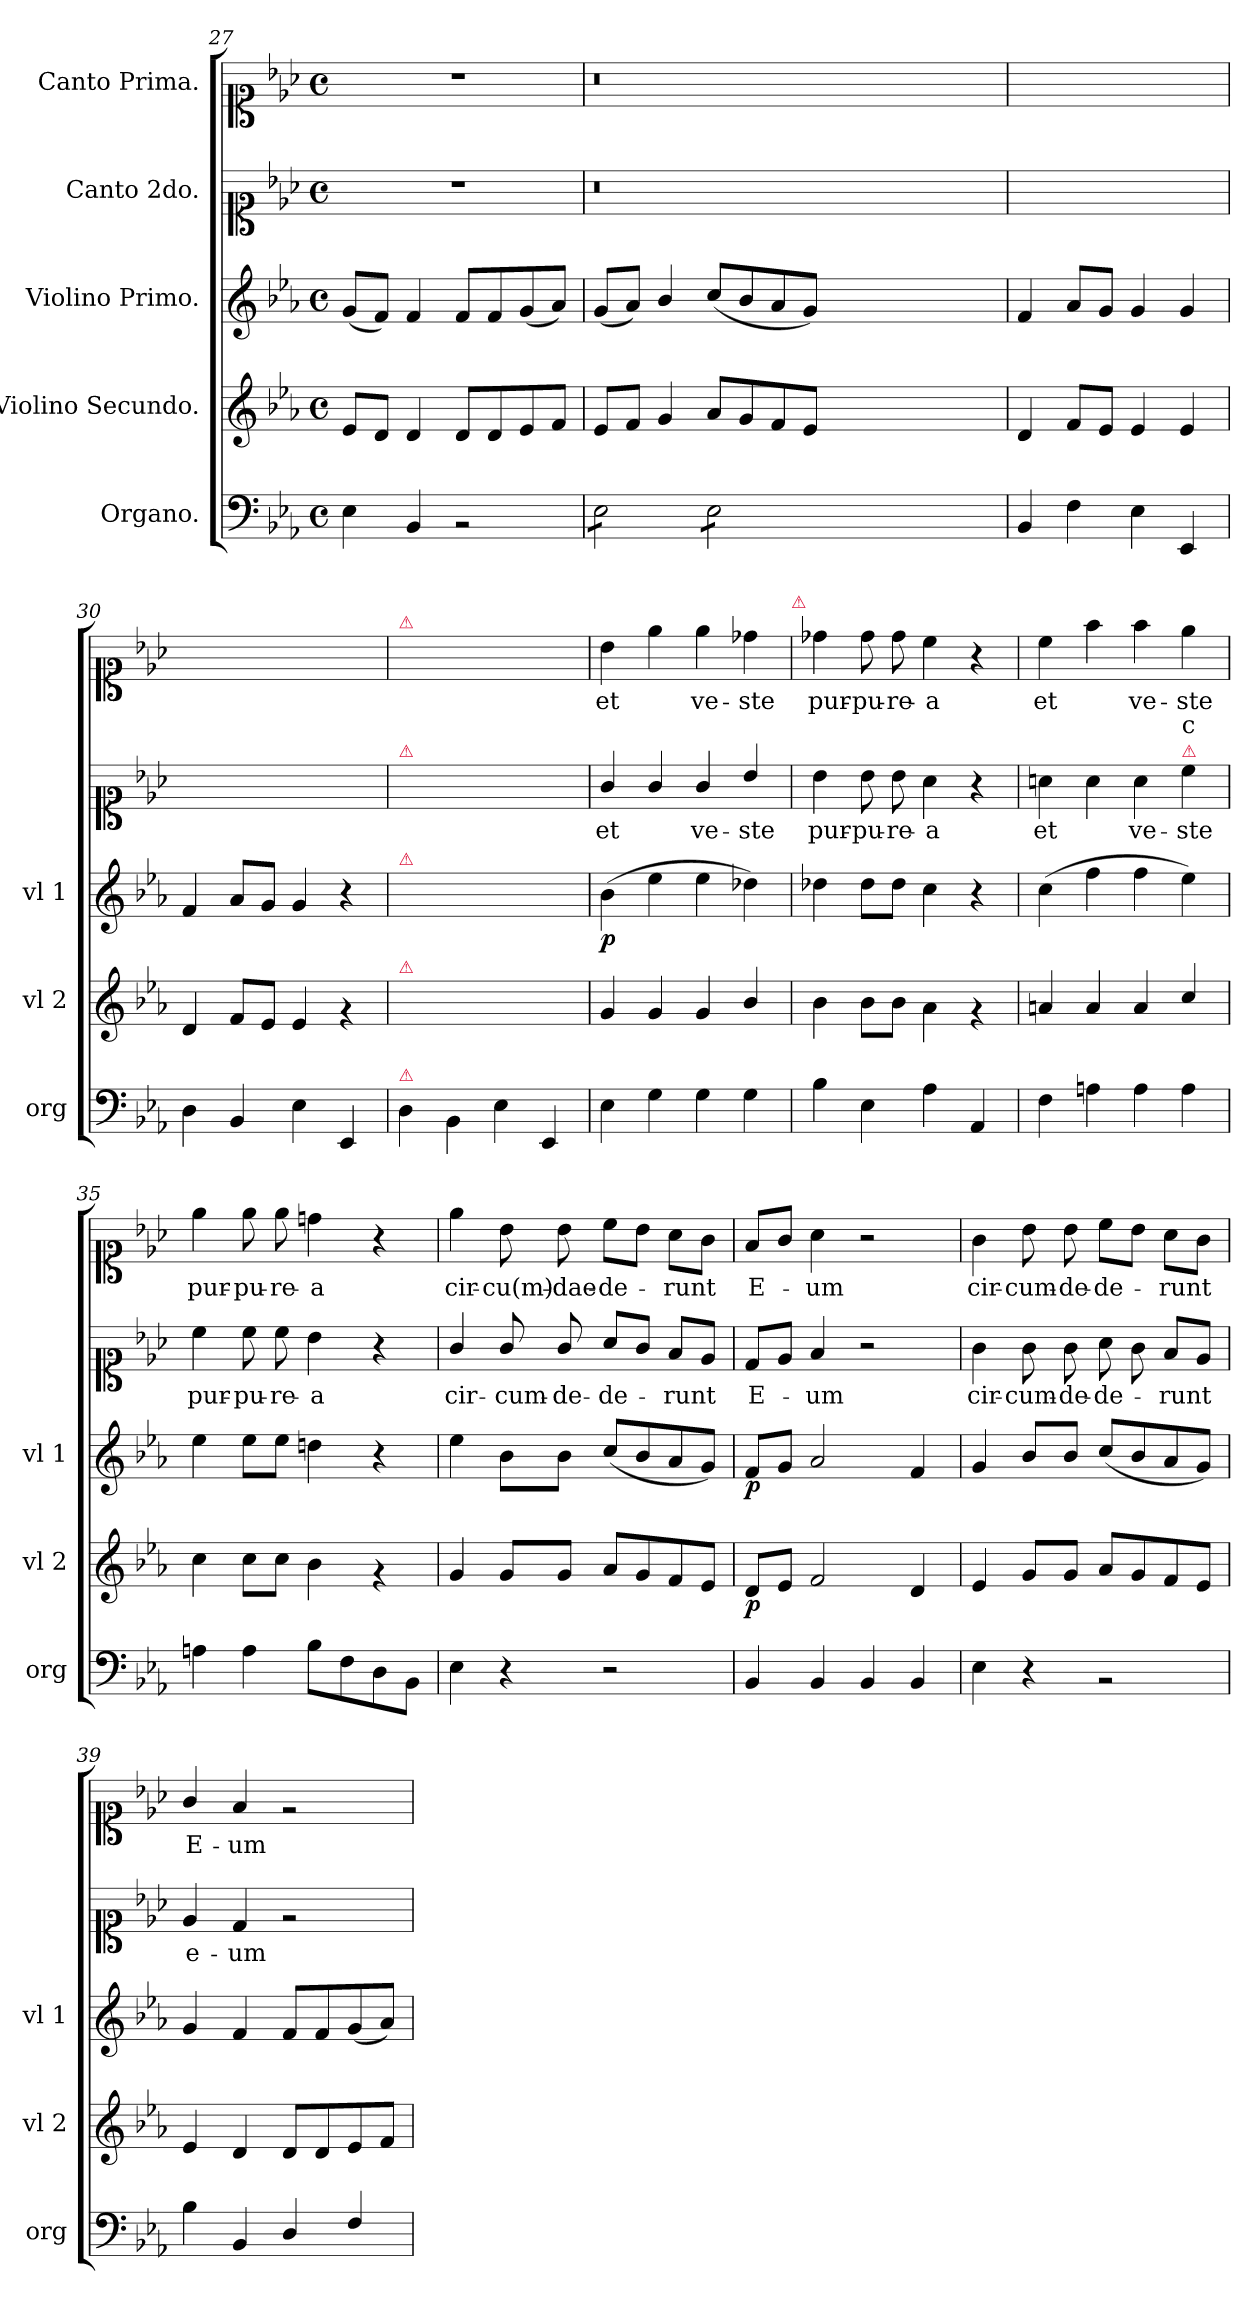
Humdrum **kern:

**kern	**kern	**dynam	**kern	**dynam	**kern	**text	**kern	**text
*part5	*part4	*part4	*part3	*part3	*part2	*part2	*part1	*part1
*staff5	*staff4	*staff4	*staff3	*staff3	*staff2	*staff2	*staff1	*staff1
*I"Organo.	*I"Violino Secundo.	*	*I"Violino Primo.	*	*I"Canto 2do.	*	*I"Canto Prima.	*
*I'org	*I'vl 2	*	*I'vl 1	*	*	*	*	*
*clefF4	*clefG2	*	*clefG2	*	*clefC1	*	*clefC1	*
*k[b-e-a-]	*k[b-e-a-]	*	*k[b-e-a-]	*	*k[b-e-a-]	*	*k[b-e-a-]	*
*E-:	*E-:	*	*E-:	*	*E-:	*	*E-:	*
*M4/4	*M4/4	*	*M4/4	*	*M4/4	*	*M4/4	*
*met(c)	*met(c)	*	*met(c)	*	*met(c)	*	*met(c)	*
=27	=27	=27	=27	=27	=27	=27	=27	=27
4E-\	8e-/L	.	(8g/L	.	1r	.	1r	.
.	8d/J	.	8f/J)	.	.	.	.	.
4BB-/	4d/	.	4f/	.	.	.	.	.
2rBB	8d/L	.	8f/L	.	.	.	.	.
.	8d/	.	8f/	.	.	.	.	.
.	8e-/	.	(8g/	.	.	.	.	.
.	8f/J	.	8a-/J)	.	.	.	.	.
=28	=28	=28	=28	=28	=28	=28	=28	=28
*tremolo	*	*	*	*	*	*	*	*
8E-\L	8e-/L	.	(8g/L	.	0.r	.	0.r	.
8E-\	8f/J	.	8a-/J)	.	.	.	.	.
8E-\	4g/	.	4b-/	.	.	.	.	.
8E-\J	.	.	.	.	.	.	.	.
8E-\L	8a-/L	.	(8cc/L	.	.	.	.	.
8E-\	8g/	.	8b-/	.	.	.	.	.
8E-\	8f/	.	8a-/	.	.	.	.	.
8E-\J	8e-/J	.	8g/J)	.	.	.	.	.
*Xtremolo	*	*	*	*	*	*	*	*
0ryy	0ryy	.	0ryy	.	.	.	.	.
=29	=29	=29	=29	=29	=29	=29	=29	=29
4BB-/	4d/	.	4f/	.	1ryy	.	1ryy	.
4F\	8f/L	.	8a-/L	.	.	.	.	.
.	8e-/J	.	8g/J	.	.	.	.	.
4E-\	4e-/	.	4g/	.	.	.	.	.
4EE-/	4e-/	.	4g/	.	.	.	.	.
=30	=30	=30	=30	=30	=30	=30	=30	=30
4D\	4d/	.	4f/	.	1ryy	.	1ryy	.
4BB-/	8f/L	.	8a-/L	.	.	.	.	.
.	8e-/J	.	8g/J	.	.	.	.	.
4E-\	4e-/	.	4g/	.	.	.	.	.
4EE-/	4rg	.	4r	.	.	.	.	.
=31	=31	=31	=31	=31	=31	=31	=31	=31
!	!	!	!	!	!	!	!LO:TX:a:color=crimson:t=⚠	!
!	!	!	!	!	!LO:TX:a:color=crimson:t=⚠	!	!	!
!	!	!	!LO:TX:a:color=crimson:t=⚠	!	!	!	!	!
!	!LO:TX:a:color=crimson:t=⚠	!	!	!	!	!	!	!
!LO:TX:a:color=crimson:t=⚠	!	!	!	!	!	!	!	!
4D\	1ryy	.	1ryy	.	1ryy	.	1ryy	.
4BB-\	.	.	.	.	.	.	.	.
4E-\	.	.	.	.	.	.	.	.
4EE-/	.	.	.	.	.	.	.	.
=32	=32	=32	=32	=32	=32	=32	=32	=32
!	!	!	!	!LO:DY:b	!	!	!	!
4E-\	4g/	.	(4b-\	p	4g/	et	4b-\	et
4G\	4g/	.	4ee-\	.	4g/	.	4ee-\	.
4G\	4g/	.	4ee-\	.	4g/	ve-	4ee-\	ve-
4G\	4b-/	.	4dd-X\)	.	4b-/	-ste	4dd-X\	-ste
!	!	!	!	!	!	!	!LO:TX:a:color=crimson:t=⚠	!
=33	=33	=33	=33	=33	=33	=33	=33	=33
4B-\	4b-\	.	4dd-X\	.	4b-\	pur-	4dd-X\	pur-
4E-\	8b-\L	.	8dd-\L	.	8b-\	-pu-	8dd-\	-pu-
.	8b-\J	.	8dd-\J	.	8b-\	-re-	8dd-\	-re-
4A-\	4a-\	.	4cc\	.	4a-\	-a	4cc\	-a
4AA-/	4rg	.	4r	.	4r	.	4r	.
=34	=34	=34	=34	=34	=34	=34	=34	=34
!	!	!	!	!	!	!LO:LY:i	!	!
4F\	4an/	.	(4cc\	.	4an\	et	4cc\	et
4An\	4a/	.	4ff\	.	4a\	.	4ff\	.
!	!	!	!	!	!	!LO:LY:i	!	!
4A\	4a/	.	4ff\	.	4a\	ve-	4ff\	ve-
!	!	!	!	!	!LO:TX:a:color=crimson:t=⚠	!	!	!
!	!	!	!	!	!LO:TX:a:t=c	!	!	!
!	!	!	!	!	!	!LO:LY:i	!	!
4A\	4cc/	.	4ee-\)	.	4cc\	-ste	4ee-\	-ste
=35	=35	=35	=35	=35	=35	=35	=35	=35
4An\	4cc\	.	4ee-\	.	4cc\	pur-	4ee-\	pur-
4A\	8cc\L	.	8ee-\L	.	8cc\	-pu-	8ee-\	-pu-
.	8cc\J	.	8ee-\J	.	8cc\	-re-	8ee-\	-re-
8B-\L	4b-\	.	4ddn\	.	4b-\	-a	4ddn\	-a
8F\	.	.	.	.	.	.	.	.
8D\	4rg	.	4r	.	4r	.	4r	.
8BB-\J	.	.	.	.	.	.	.	.
=36	=36	=36	=36	=36	=36	=36	=36	=36
!	!	!LO:DY:b	!	!LO:DY:b	!	!	!	!
4E-\	4g/	for.	4ee-\	for.	4g/	cir-	4ee-\	cir-
4r	8g/L	.	8b-\L	.	8g/	-cum-	8b-\	-cu(m)-
.	8g/J	.	8b-\J	.	8g/	-de-	8b-\	-dae-
2r	8a-/L	.	(8cc/L	.	8a-/L	-de-	8cc\L	-de-
.	8g/	.	8b-/	.	8g/J	.	8b-\J	.
.	8f/	.	8a-/	.	8f/L	-runt	8a-\L	-runt
.	8e-/J	.	8g/J)	.	8e-/J	.	8g\J	.
=37	=37	=37	=37	=37	=37	=37	=37	=37
!	!	!LO:DY:b	!	!LO:DY:b	!	!	!	!
4BB-/	8d/L	p.	8f/L	p.	8d/L	E-	8f/L	E-
.	8e-/J	.	8g/J	.	8e-/J	.	8g/J	.
4BB-/	2f/	.	2a-/	.	4f/	-um	4a-\	-um
4BB-/	.	.	.	.	2r	.	2r	.
4BB-/	4d/	.	4f/	.	.	.	.	.
=38	=38	=38	=38	=38	=38	=38	=38	=38
4E-\	4e-/	.	4g/	.	4g\	cir-	4g\	cir-
4r	8g/L	.	8b-/L	.	8g\	-cum-	8b-\	-cum-
.	8g/J	.	8b-/J	.	8g\	-de-	8b-\	-de-
2rBB	8a-/L	.	(8cc/L	.	8a-\	-de-	8cc\L	-de-
.	8g/	.	8b-/	.	8g\	.	8b-\J	.
.	8f/	.	8a-/	.	8f/L	-runt	8a-\L	-runt
.	8e-/J	.	8g/J)	.	8e-/J	.	8g\J	.
=39	=39	=39	=39	=39	=39	=39	=39	=39
4B-\	4e-/	.	4g/	.	4e-/	e-	4g/	E-
4BB-/	4d/	.	4f/	.	4d/	-um	4f/	-um
!	!	!	!	!LO:DY:b	!	!	!	!
4D/	8d/L	.	8f/L	for.	2re	.	2re	.
.	8d/	.	8f/	.	.	.	.	.
4F/	8e-/	.	(8g/	.	.	.	.	.
.	8f/J	.	8a-/J)	.	.	.	.	.
=	=	=	=	=	=	=	=	=
*-	*-	*-	*-	*-	*-	*-	*-	*-
